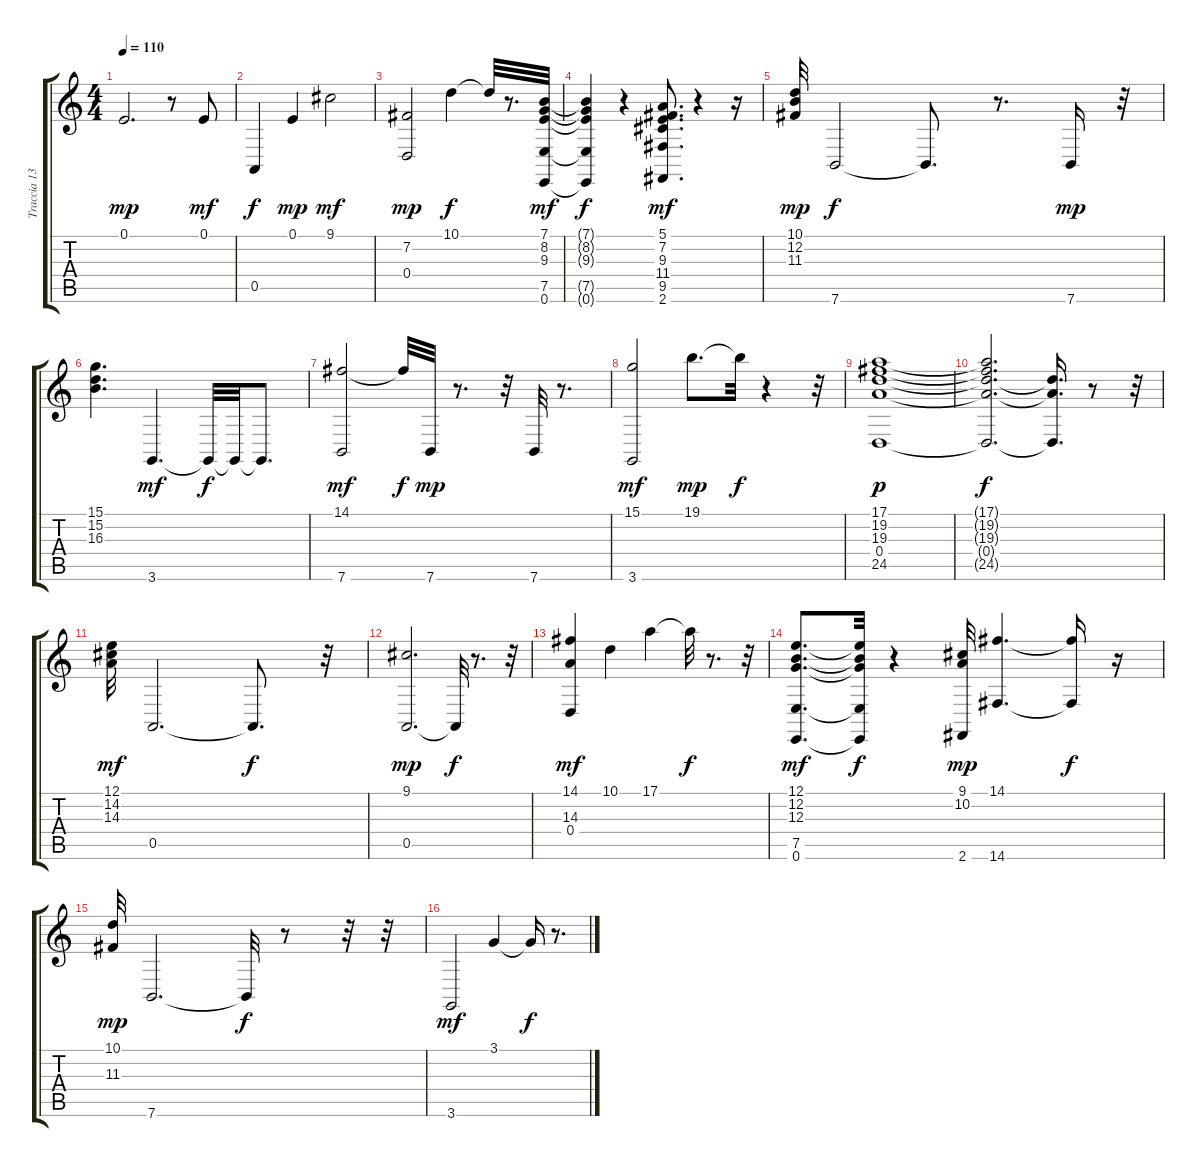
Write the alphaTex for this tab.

\track ("Traccia 13" "Traccia 13") {instrument stringensemble2}
\staff {score tabs}
\tuning (E4 B3 G3 D3 A2 E2) {hide}
\ts (4 4)
\tempo 110
\clef g2
\ks c
0.1.2{d dy mp} r.8 0.1.8{dy mf} |
0.5.4{dy f} 0.1.4{dy mp} 9.1.2{dy mf} |
(7.2 0.4).2{dy mp} 10.1.4{dy f} 10.1{t}.32 r.8{d} (7.1 8.2 9.3 7.5 0.6).32{dy mf} |
(7.1{t} 8.2{t} 9.3{t} 7.5{t} 0.6{t}).4{dy f} r.4 (5.1 7.2 9.3 11.4 9.5 2.6).8{d dy mf} r.4 r.16 |
(10.1 12.2 11.3).32{dy mp} 7.6.2{dy f} 7.6{t}.8{d} r.8{d} 7.6.16{dy mp} r.32 |
(15.1 15.2 16.3).4{d} 3.6.4{d dy mf} 3.6{t}.32{dy f} 3.6{t}.32 3.6{t}.8{d} |
(14.1 7.6).2{dy mf} 14.1{t}.32{dy f} 7.6.32{dy mp} r.8{d} r.32 7.6.32 r.8{d} |
(15.1 3.6).2{dy mf} 19.1.8{d dy mp} 19.1{t}.32{dy f} r.4 r.32 |
(17.1 19.2 19.3 0.4 24.5).1{dy p} |
(17.1{t} 19.2{t} 19.3{t} 0.4{t} 24.5{t}).2{d dy f} (19.3{t} 0.4{t} 24.5{t}).16{d} r.8 r.32 |
(12.1 14.2 14.3).32{dy mf} 0.5.2{d} 0.5{t}.8{d dy f} r.32 |
(9.1 0.5).2{d dy mp} 0.5{t}.32{dy f} r.8{d} r.32 |
(14.1 14.3 0.4).4{dy mf} 10.1.4 17.1.4 17.1{t}.32{dy f} r.8{d} r.32 |
(12.1 12.2 12.3 7.5 0.6).8{d dy mf} (12.1{t} 12.2{t} 12.3{t} 7.5{t} 0.6{t}).32{dy f} r.4 (9.1 10.2 2.6).32{dy mp} (14.1 14.6).4{d} (14.1{t} 14.6{t}).16{dy f} r.16 |
(10.1 11.3).32{dy mp} 7.6.2{d} 7.6{t}.32{dy f} r.8 r.32 r.32 |
3.6.2{dy mf} 3.1.4 3.1{t}.16{dy f} r.8{d}
